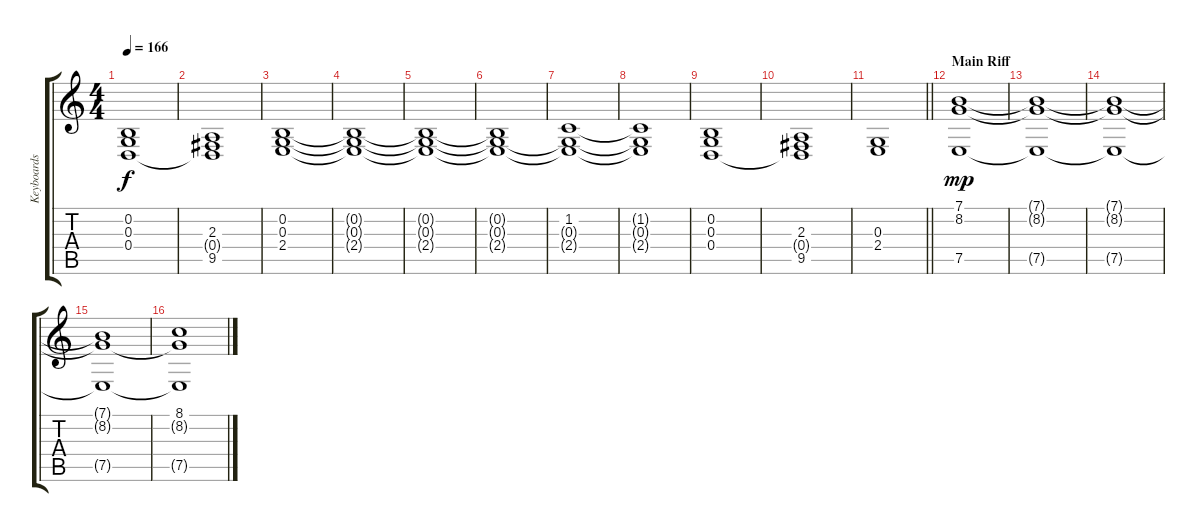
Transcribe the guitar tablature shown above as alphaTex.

\track ("Keyboards" "Keyboards") {instrument synthvoice}
\staff {score tabs}
\tuning (E4 B3 G3 D3 A2 E2) {hide}
\ts (4 4)
\tempo 166
\clef g2
\ks c
(0.2 0.3 0.4).1{dy f} |
(2.3 0.4{t} 9.5).1 |
(0.2 0.3 2.4).1 |
(0.2{t} 0.3{t} 2.4{t}).1 |
(0.2{t} 0.3{t} 2.4{t}).1 |
(0.2{t} 0.3{t} 2.4{t}).1 |
(1.2 0.3{t} 2.4{t}).1 |
(1.2{t} 0.3{t} 2.4{t}).1 |
(0.2 0.3 0.4).1 |
(2.3 0.4{t} 9.5).1 |
\barLineRight lightlight
(0.3 2.4).1 |
\section ("" "Main Riff")
(7.1 8.2 7.5).1{dy mp} |
(7.1{t} 8.2{t} 7.5{t}).1 |
(7.1{t} 8.2{t} 7.5{t}).1 |
(7.1{t} 8.2{t} 7.5{t}).1 |
(8.1 8.2{t} 7.5{t}).1
